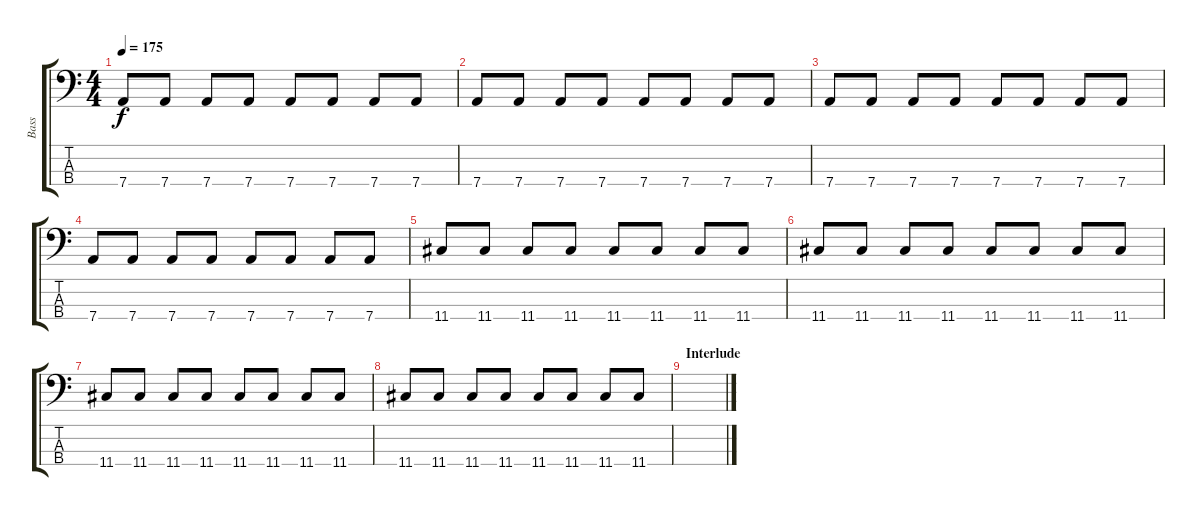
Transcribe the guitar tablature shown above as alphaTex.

\track ("Bass" "Bass") {instrument electricbasspick}
\staff {score tabs}
\tuning (G2 D2 A1 D1) {hide}
\ts (4 4)
\tempo 175
\clef f4
\ks c
7.4.8{dy f} 7.4.8 7.4.8 7.4.8 7.4.8 7.4.8 7.4.8 7.4.8 |
7.4.8 7.4.8 7.4.8 7.4.8 7.4.8 7.4.8 7.4.8 7.4.8 |
7.4.8 7.4.8 7.4.8 7.4.8 7.4.8 7.4.8 7.4.8 7.4.8 |
7.4.8 7.4.8 7.4.8 7.4.8 7.4.8 7.4.8 7.4.8 7.4.8 |
11.4.8 11.4.8 11.4.8 11.4.8 11.4.8 11.4.8 11.4.8 11.4.8 |
11.4.8 11.4.8 11.4.8 11.4.8 11.4.8 11.4.8 11.4.8 11.4.8 |
11.4.8 11.4.8 11.4.8 11.4.8 11.4.8 11.4.8 11.4.8 11.4.8 |
11.4.8 11.4.8 11.4.8 11.4.8 11.4.8 11.4.8 11.4.8 11.4.8 |
\section ("" "Interlude")
